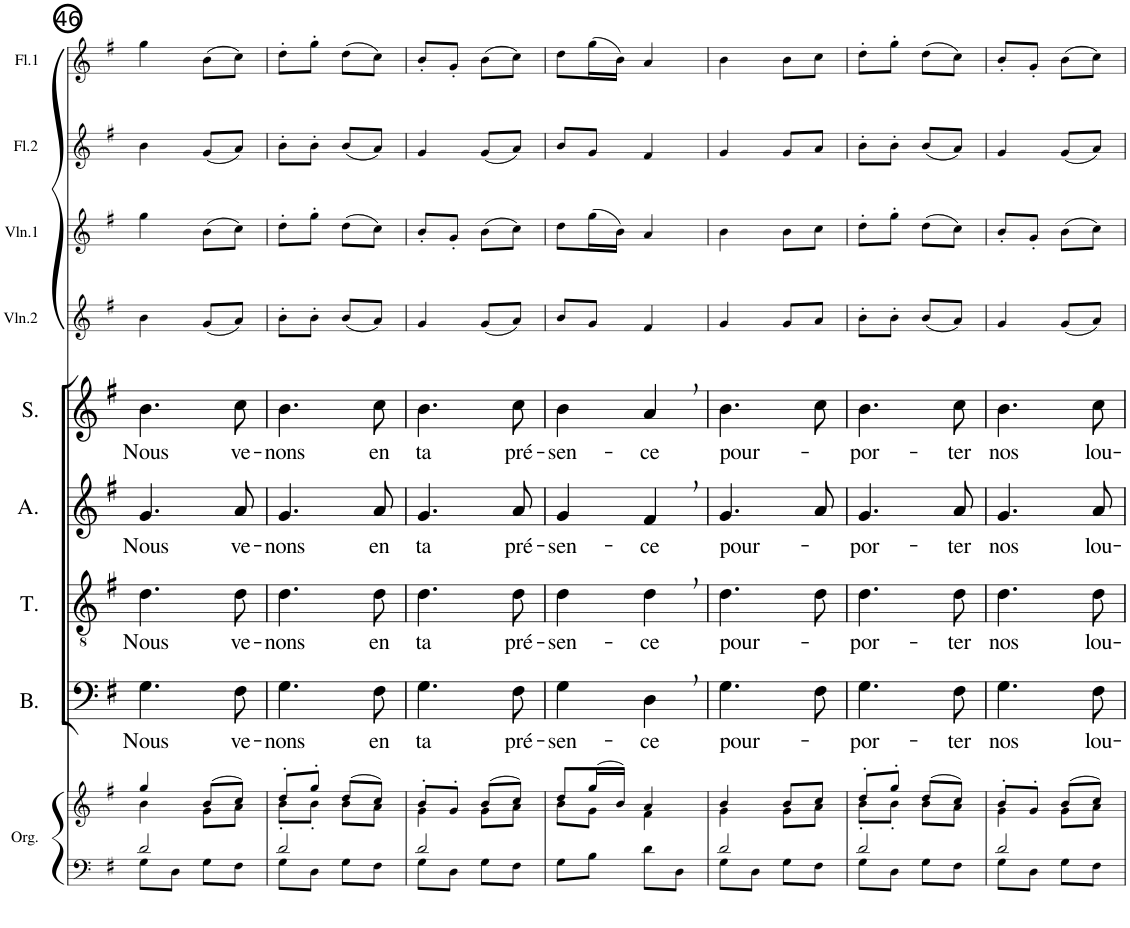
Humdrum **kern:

**kern	**kern	**kern	**text	**kern	**text	**kern	**text	**kern	**text	**kern	**kern	**kern	**kern
*part9	*part9	*part8	*part8	*part7	*part7	*part6	*part6	*part5	*part5	*part4	*part3	*part2	*part1
*staff10	*staff9	*staff8	*staff8	*staff7	*staff7	*staff6	*staff6	*staff5	*staff5	*staff4	*staff3	*staff2	*staff1
*I"Orgue	*	*I"Bass	*	*I"Ténor	*	*I"Alto	*	*I"Soprano	*	*I"Violon 2	*I"Violon 1	*I"Flûte 2	*I"Flûte 1
*I'Org.	*	*I'B.	*	*I'T.	*	*I'A.	*	*I'S.	*	*I'Vln.2	*I'Vln.1	*I'Fl.2	*I'Fl.1
!!LO:PB:g=z
*clefF4	*clefG2	*clefF4	*	*clefGv2	*	*clefG2	*	*clefG2	*	*clefG2	*clefG2	*clefG2	*clefG2
*k[f#]	*k[f#]	*k[f#]	*	*k[f#]	*	*k[f#]	*	*k[f#]	*	*k[f#]	*k[f#]	*k[f#]	*k[f#]
*M2/4	*M2/4	*M2/4	*	*M2/4	*	*M2/4	*	*M2/4	*	*M2/4	*M2/4	*M2/4	*M2/4
=46	=46	=46	=46	=46	=46	=46	=46	=46	=46	=46	=46	=46	=46
*^	*^	*	*	*	*	*	*	*	*	*	*	*	*
!	!	!	!	!	!LO:LY:b	!	!LO:LY:b	!	!LO:LY:b	!	!LO:LY:b	!	!	!	!
2d/	8G\L	4gg/	4b\	4.G\	Nous	4.d\	Nous	4.g/	Nous	4.b\	Nous	4b\	4gg\	4b\	4gg\
.	8D\J	.	.	.	.	.	.	.	.	.	.	.	.	.	.
.	8G\L	(8b/L	8g\L	.	.	.	.	.	.	.	.	(8g/L	(8b\L	(8g/L	(8b\L
!	!	!	!	!	!LO:LY:b	!	!LO:LY:b	!	!LO:LY:b	!	!LO:LY:b	!	!	!	!
.	8F#\J	8cc/J)	8a\J	8F#\	ve-	8d\	ve-	8a/	ve-	8cc\	ve-	8a/J)	8cc\J)	8a/J)	8cc\J)
=47	=47	=47	=47	=47	=47	=47	=47	=47	=47	=47	=47	=47	=47	=47	=47
!	!	!	!	!	!LO:LY:b	!	!LO:LY:b	!	!LO:LY:b	!	!LO:LY:b	!	!	!	!
2d/	8G\L	8dd'/L	8b'\L	4.G\	-nons	4.d\	-nons	4.g/	-nons	4.b\	-nons	8b'\L	8dd'\L	8b'\L	8dd'\L
.	8D\J	8gg'/J	8b'\J	.	.	.	.	.	.	.	.	8b'\J	8gg'\J	8b'\J	8gg'\J
.	8G\L	(8dd/L	8b\L	.	.	.	.	.	.	.	.	(8b/L	(8dd\L	(8b/L	(8dd\L
!	!	!	!	!	!LO:LY:b	!	!LO:LY:b	!	!LO:LY:b	!	!LO:LY:b	!	!	!	!
.	8F#\J	8cc/J)	8a\J	8F#\	en	8d\	en	8a/	en	8cc\	en	8a/J)	8cc\J)	8a/J)	8cc\J)
=48	=48	=48	=48	=48	=48	=48	=48	=48	=48	=48	=48	=48	=48	=48	=48
!	!	!	!	!	!LO:LY:b	!	!LO:LY:b	!	!LO:LY:b	!	!LO:LY:b	!	!	!	!
2d/	8G\L	8b'/L	4g\	4.G\	ta	4.d\	ta	4.g/	ta	4.b\	ta	4g/	8b'/L	4g/	8b'/L
.	8D\J	8g'/J	.	.	.	.	.	.	.	.	.	.	8g'/J	.	8g'/J
.	8G\L	(8b/L	8g\L	.	.	.	.	.	.	.	.	(8g/L	(8b\L	(8g/L	(8b\L
!	!	!	!	!	!LO:LY:b	!	!LO:LY:b	!	!LO:LY:b	!	!LO:LY:b	!	!	!	!
.	8F#\J	8cc/J)	8a\J	8F#\	pré-	8d\	pré-	8a/	pré-	8cc\	pré-	8a/J)	8cc\J)	8a/J)	8cc\J)
=49	=49	=49	=49	=49	=49	=49	=49	=49	=49	=49	=49	=49	=49	=49	=49
!	!	!	!	!	!LO:LY:b	!	!LO:LY:b	!	!LO:LY:b	!	!LO:LY:b	!	!	!	!
*v	*v	*	*	*	*	*	*	*	*	*	*	*	*	*	*
8G\L	8dd/L	8b\L	4G\	-sen-	4d\	-sen-	4g/	-sen-	4b\	-sen-	8b/L	8dd\L	8b/L	8dd\L
8B\J	(16gg/L	8g\J	.	.	.	.	.	.	.	.	8g/J	(16gg\L	8g/J	(16gg\L
.	16b/JJ)	.	.	.	.	.	.	.	.	.	.	16b\JJ)	.	16b\JJ)
!	!	!	!	!LO:LY:b	!	!LO:LY:b	!	!LO:LY:b	!	!LO:LY:b	!	!	!	!
8d\L	4a/	4f#\	4D,\	-ce	4d,\	-ce	4f#,/	-ce	4a,/	-ce	4f#/	4a/	4f#/	4a/
8D\J	.	.	.	.	.	.	.	.	.	.	.	.	.	.
=50	=50	=50	=50	=50	=50	=50	=50	=50	=50	=50	=50	=50	=50	=50
*^	*	*	*	*	*	*	*	*	*	*	*	*	*	*
!	!	!	!	!	!LO:LY:b	!	!LO:LY:b	!	!LO:LY:b	!	!LO:LY:b	!	!	!	!
2d/	8G\L	4b/	4g\	4.G\	pour-	4.d\	pour-	4.g/	pour-	4.b\	pour-	4g/	4b\	4g/	4b\
.	8D\J	.	.	.	.	.	.	.	.	.	.	.	.	.	.
.	8G\L	8b/L	8g\L	.	.	.	.	.	.	.	.	8g/L	8b\L	8g/L	8b\L
.	8F#\J	8cc/J	8a\J	8F#\	.	8d\	.	8a/	.	8cc\	.	8a/J	8cc\J	8a/J	8cc\J
=51	=51	=51	=51	=51	=51	=51	=51	=51	=51	=51	=51	=51	=51	=51	=51
!	!	!	!	!	!LO:LY:b	!	!LO:LY:b	!	!LO:LY:b	!	!LO:LY:b	!	!	!	!
2d/	8G\L	8dd'/L	8b'\L	4.G\	-por-	4.d\	-por-	4.g/	-por-	4.b\	-por-	8b'\L	8dd'\L	8b'\L	8dd'\L
.	8D\J	8gg'/J	8b'\J	.	.	.	.	.	.	.	.	8b'\J	8gg'\J	8b'\J	8gg'\J
.	8G\L	(8dd/L	8b\L	.	.	.	.	.	.	.	.	(8b/L	(8dd\L	(8b/L	(8dd\L
!	!	!	!	!	!LO:LY:b	!	!LO:LY:b	!	!LO:LY:b	!	!LO:LY:b	!	!	!	!
.	8F#\J	8cc/J)	8a\J	8F#\	-ter	8d\	-ter	8a/	-ter	8cc\	-ter	8a/J)	8cc\J)	8a/J)	8cc\J)
=52	=52	=52	=52	=52	=52	=52	=52	=52	=52	=52	=52	=52	=52	=52	=52
!	!	!	!	!	!LO:LY:b	!	!LO:LY:b	!	!LO:LY:b	!	!LO:LY:b	!	!	!	!
2d/	8G\L	8b'/L	4g\	4.G\	nos	4.d\	nos	4.g/	nos	4.b\	nos	4g/	8b'/L	4g/	8b'/L
.	8D\J	8g'/J	.	.	.	.	.	.	.	.	.	.	8g'/J	.	8g'/J
.	8G\L	(8b/L	8g\L	.	.	.	.	.	.	.	.	(8g/L	(8b\L	(8g/L	(8b\L
!	!	!	!	!	!LO:LY:b	!	!LO:LY:b	!	!LO:LY:b	!	!LO:LY:b	!	!	!	!
.	8F#\J	8cc/J)	8a\J	8F#\	lou-	8d\	lou-	8a/	lou-	8cc\	lou-	8a/J)	8cc\J)	8a/J)	8cc\J)
*v	*v	*	*	*	*	*	*	*	*	*	*	*	*	*	*
*	*v	*v	*	*	*	*	*	*	*	*	*	*	*	*
=	=	=	=	=	=	=	=	=	=	=	=	=	=
*-	*-	*-	*-	*-	*-	*-	*-	*-	*-	*-	*-	*-	*-
